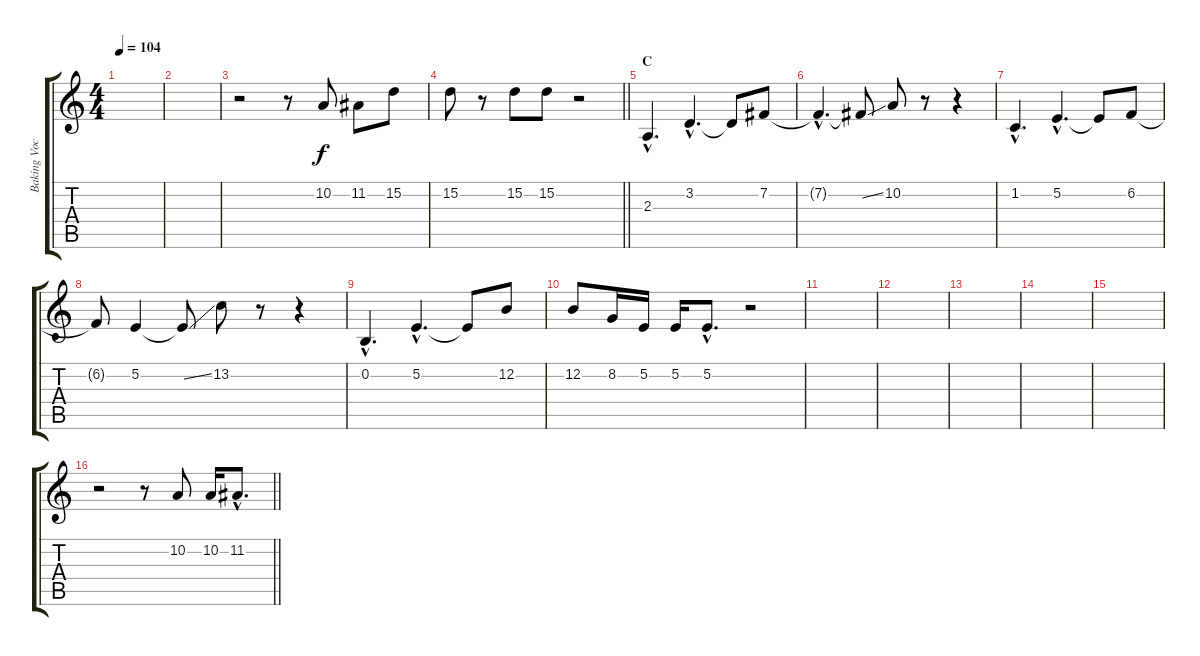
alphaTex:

\track ("Baking Vocals" "Baking Voc") {instrument tenorsax}
\staff {score tabs}
\tuning (E4 B3 G3 D3 A2 D2) {hide}
\ts (4 4)
\tempo 104
\clef g2
\ks c
|
|
r.2 r.8 10.2.8 11.2.8 15.2.8 |
\barLineRight lightlight
15.2.8 r.8 15.2.8 15.2.8 r.2 |
\section ("" "C")
2.3{hac}.4{d} 3.2{hac}.4{d} 3.2{t}.8 7.2.8 |
7.2{hac t}.4{d} 7.2{ss t}.8 10.2.8 r.8 r.4 |
1.2{hac}.4{d} 5.2{hac}.4{d} 5.2{t}.8 6.2.8 |
6.2{t}.8 5.2.4 5.2{ss t}.8 13.2.8 r.8 r.4 |
0.2{hac}.4{d} 5.2{hac}.4{d} 5.2{t}.8 12.2.8 |
12.2.8 8.2.16 5.2.16 5.2.16 5.2{hac}.8{d} r.2 |
|
|
|
|
|
\barLineRight lightlight
r.2 r.8 10.2.8 10.2.16 11.2{hac}.8{d}
